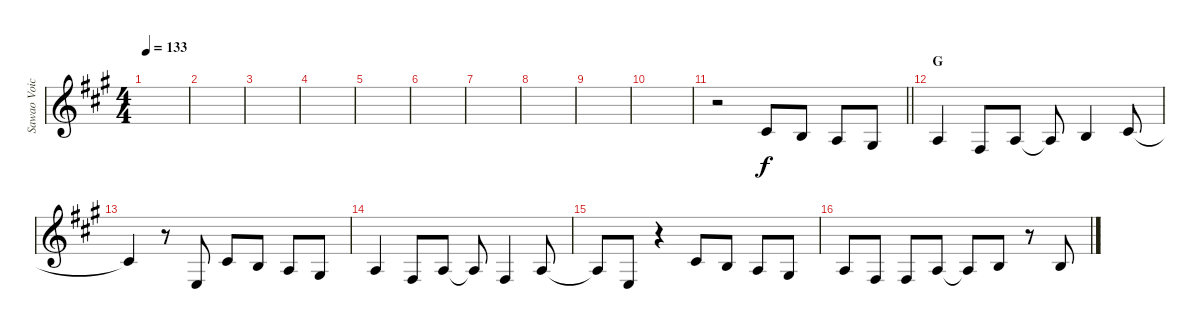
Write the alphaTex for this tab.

\track ("Sawao Voice" "Sawao Voic") {instrument synthbrass1}
\staff {score}
\tuning (E4 B3 G3 D3 A2 E2) {hide}
\ts (4 4)
\tempo 133
\clef g2
\ks a
|
|
|
|
|
|
|
|
|
|
\barLineRight lightlight
r.2 2.2.8 0.2.8 2.3.8 1.3.8 |
\section ("" "G")
2.3.4 4.4.8 2.3.8 2.3{t}.8 0.2.4 2.2.8 |
2.2{t}.4 r.8 2.4.8 2.2.8 0.2.8 2.3.8 1.3.8 |
2.3.4 4.4.8 2.3.8 2.3{t}.8 4.4.4 2.3.8 |
2.3{t}.8 2.4.8 r.4 2.2.8 0.2.8 2.3.8 1.3.8 |
2.3.8 4.4.8 4.4.8 2.3.8 2.3{t}.8 0.2.8 r.8 0.2.8
